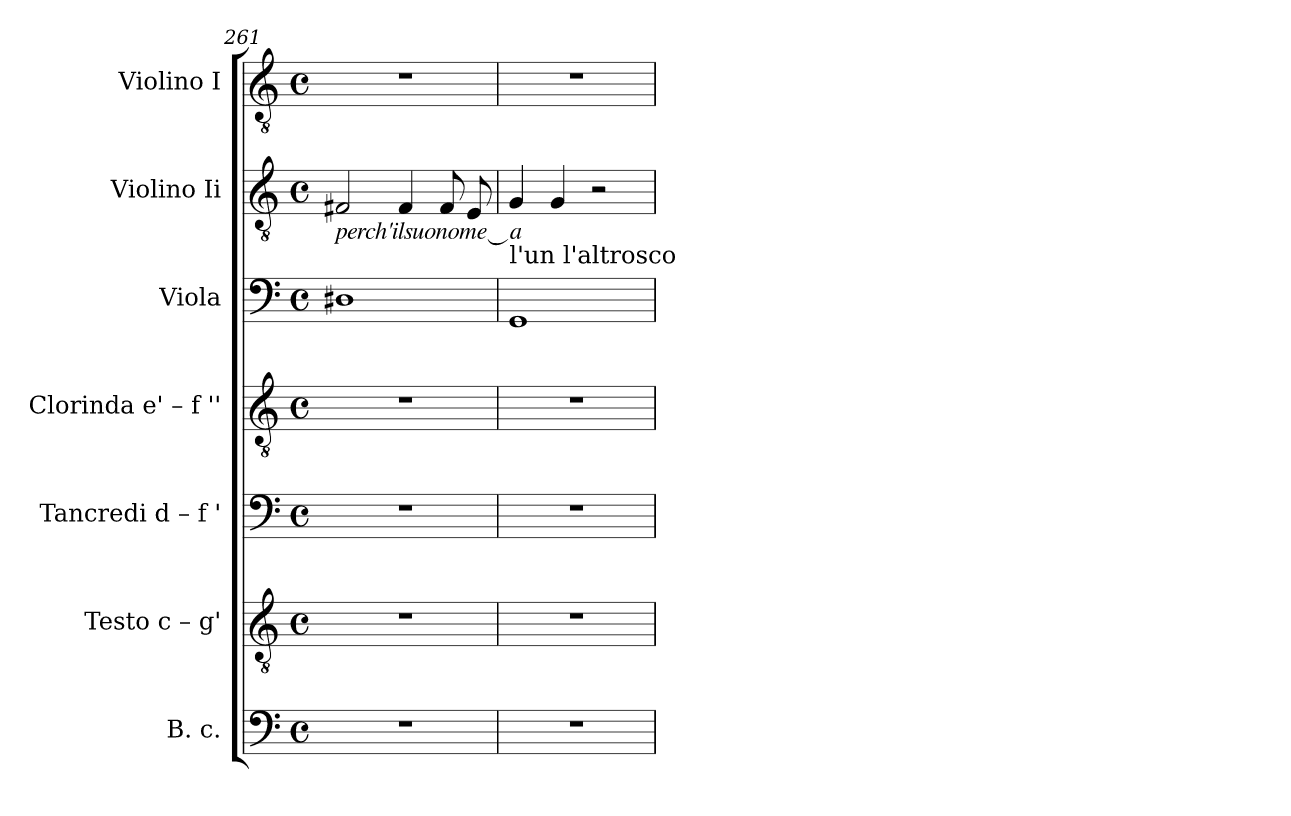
**kern	**kern	**kern	**kern	**kern	**kern	**kern
*part7	*part6	*part5	*part4	*part3	*part2	*part1
*staff7	*staff6	*staff5	*staff4	*staff3	*staff2	*staff1
*I"B. c.	*I"Testo  c – g'	*I"Tancredi  d – f '	*I"Clorinda  e' – f ''	*I"Viola	*I"Violino Ii	*I"Violino I
*clefF4	*clefGv2	*clefF4	*clefGv2	*clefF4	*clefGv2	*clefGv2
*k[]	*k[]	*k[]	*k[]	*k[]	*k[]	*k[]
*C:	*C:	*C:	*C:	*C:	*C:	*C:
*M4/4	*M4/4	*M4/4	*M4/4	*M4/4	*M4/4	*M4/4
*met(c)	*met(c)	*met(c)	*met(c)	*met(c)	*met(c)	*met(c)
=261	=261	=261	=261	=261	=261	=261
!	!	!	!	!	!LO:TX:b:t=perch'ilsuonome‿a	!
1r	1r	1r	1r	1D#	2F#X/	1r
.	.	.	.	.	4F#/	.
.	.	.	.	.	8F#/	.
.	.	.	.	.	8E/	.
=262	=262	=262	=262	=262	=262	=262
!	!	!	!	!	!LO:TX:b:t=l'un l'altrosco	!
1r	1r	1r	1r	1GG	4G/	1r
.	.	.	.	.	4G/	.
.	.	.	.	.	2r	.
=	=	=	=	=	=	=
*-	*-	*-	*-	*-	*-	*-
